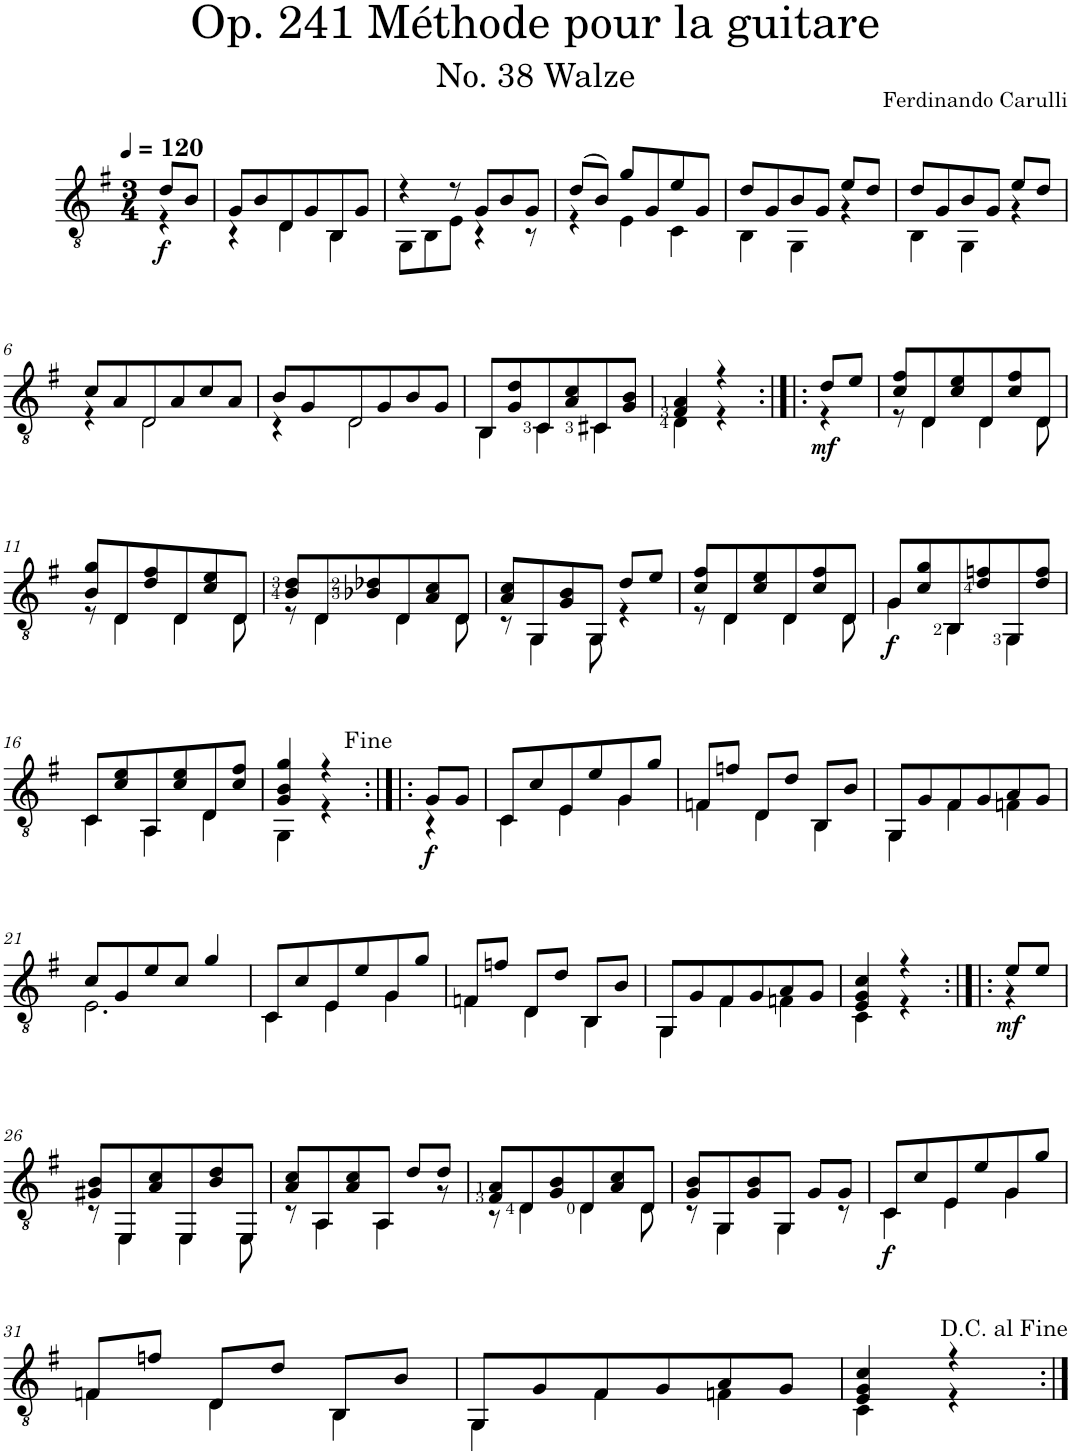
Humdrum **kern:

**kern	**dynam
*part1	*part1
*staff1	*staff1
*I"Classical Guitar	*
*clefGv2	*
*k[f#]	*
*G:	*
*M3/4	*
*MM120	*
=	=
*^	*
!	!	!LO:DY:b
8d/L	4r	f
8B/J	.	.
=1	=1	=1
8G/L	4r	.
8B/	.	.
8D/	4D\	.
8G/	.	.
8BB/	4BB\	.
8G/J	.	.
=2	=2	=2
4r	8GG\L	.
.	8BB\	.
8r	8E\J	.
8G/L	4r	.
8B/	.	.
8G/J	8r	.
=3	=3	=3
(8d/L	4r	.
8B/J)	.	.
8g/L	4E\	.
8G/	.	.
8e/	4C\	.
8G/J	.	.
=4	=4	=4
8d/L	4BB\	.
8G/	.	.
8B/	4GG\	.
8G/J	.	.
8e/L	4r	.
8d/J	.	.
=5	=5	=5
8d/L	4BB\	.
8G/	.	.
8B/	4GG\	.
8G/J	.	.
8e/L	4r	.
8d/J	.	.
!!LO:LB:g=z	!!
=6	=6	=6
8c/L	4r	.
8A/	.	.
8D/	2D\	.
8A/	.	.
8c/	.	.
8A/J	.	.
=7	=7	=7
8B/L	4r	.
8G/	.	.
8D/	2D\	.
8G/	.	.
8B/	.	.
8G/J	.	.
=8	=8	=8
8BB/L	4BB\	.
8G/ 8d/	.	.
8C/	4C\	.
8A/ 8c/	.	.
8C#X/	4C#\	.
8G/ 8B/J	.	.
=9	=9	=9
4F#/ 4A/	4D\	.
4r	4r	.
=9X1:|!|:	=9X1:|!|:	=9X1:|!|:
!	!	!LO:DY:b
8d/L	4r	mf
8e/J	.	.
=10	=10	=10
8c/ 8f#/L	8r	.
8D/	4D\	.
8c/ 8e/	.	.
8D/	4D\	.
8c/ 8f#/	.	.
8D/J	8D\	.
!!LO:LB:g=z	!!
=11	=11	=11
8B/ 8g/L	8r	.
8D/	4D\	.
8d/ 8f#/	.	.
8D/	4D\	.
8c/ 8e/	.	.
8D/J	8D\	.
=12	=12	=12
8B/ 8d/L	8r	.
8D/	4D\	.
8B-X/ 8d-X/	.	.
8D/	4D\	.
8A/ 8c/	.	.
8D/J	8D\	.
=13	=13	=13
8A/ 8c/L	8r	.
8GG/	4GG\	.
8G/ 8B/	.	.
8GG/J	8GG\	.
8d/L	4r	.
8e/J	.	.
=14	=14	=14
8c/ 8f#/L	8r	.
8D/	4D\	.
8c/ 8e/	.	.
8D/	4D\	.
8c/ 8f#/	.	.
8D/J	8D\	.
=15	=15	=15
!	!	!LO:DY:b
8G/L	4G\	f
8c/ 8g/	.	.
8BB/	4BB\	.
8d/ 8fn/	.	.
8GG/	4GG\	.
8d/ 8f/J	.	.
!!LO:LB:g=z	!!
=16	=16	=16
8C/L	4C\	.
8c/ 8e/	.	.
8AA/	4AA\	.
8c/ 8e/	.	.
8D/	4D\	.
8c/ 8f#/J	.	.
=17	=17	=17
4G/ 4B/ 4g/	4GG\	.
4r	4r	.
=17X2:|!|:	=17X2:|!|:	=17X2:|!|:
!	!	!LO:DY:b
8G/L	4r	f
8G/J	.	.
=18	=18	=18
8C/L	4C\	.
8c/	.	.
8E/	4E\	.
8e/	.	.
8G/	4G\	.
8g/J	.	.
=19	=19	=19
8Fn/L	4F\	.
8fn/J	.	.
8D/L	4D\	.
8d/J	.	.
8BB/L	4BB\	.
8B/J	.	.
=20	=20	=20
8GG/L	4GG\	.
8G/	.	.
8F#/	4F#\	.
8G/	.	.
8A/	4Fn\	.
8G/J	.	.
!!LO:LB:g=z	!!
=21	=21	=21
8c/L	2.E\	.
8G/	.	.
8e/	.	.
8c/J	.	.
4g/	.	.
=22	=22	=22
8C/L	4C\	.
8c/	.	.
8E/	4E\	.
8e/	.	.
8G/	4G\	.
8g/J	.	.
=23	=23	=23
8Fn/L	4F\	.
8fn/J	.	.
8D/L	4D\	.
8d/J	.	.
8BB/L	4BB\	.
8B/J	.	.
=24	=24	=24
8GG/L	4GG\	.
8G/	.	.
8F#/	4F#\	.
8G/	.	.
8A/	4Fn\	.
8G/J	.	.
=25	=25	=25
4E/ 4G/ 4c/	4C\	.
4r	4r	.
=25X3:|!|:	=25X3:|!|:	=25X3:|!|:
!	!	!LO:DY:b
8e/L	4r	mf
8e/J	.	.
!!LO:LB:g=z	!!
=26	=26	=26
8G#X/ 8B/L	8r	.
8EE/	4EE\	.
8A/ 8c/	.	.
8EE/	4EE\	.
8B/ 8d/	.	.
8EE/J	8EE\	.
=27	=27	=27
8A/ 8c/L	8r	.
8AA/	4AA\	.
8A/ 8c/	.	.
8AA/J	4AA\	.
8d/L	.	.
8d/J	8r	.
=28	=28	=28
8F#/ 8A/L	8r	.
8D/	4D\	.
8G/ 8B/	.	.
8D/	4D\	.
8A/ 8c/	.	.
8D/J	8D\	.
=29	=29	=29
8G/ 8B/L	8r	.
8GG/	4GG\	.
8G/ 8B/	.	.
8GG/J	4GG\	.
8G/L	.	.
8G/J	8r	.
=30	=30	=30
!	!	!LO:DY:b
8C/L	4C\	f
8c/	.	.
8E/	4E\	.
8e/	.	.
8G/	4G\	.
8g/J	.	.
!!LO:LB:g=z	!!
=31	=31	=31
8Fn/L	4F\	.
8fn/J	.	.
8D/L	4D\	.
8d/J	.	.
8BB/L	4BB\	.
8B/J	.	.
=32	=32	=32
8GG/L	4GG\	.
8G/	.	.
8F#/	4F#\	.
8G/	.	.
8A/	4Fn\	.
8G/J	.	.
=33	=33	=33
4E/ 4G/ 4c/	4C\	.
4r	4r	.
*v	*v	*
=:|!	=:|!
*-	*-
